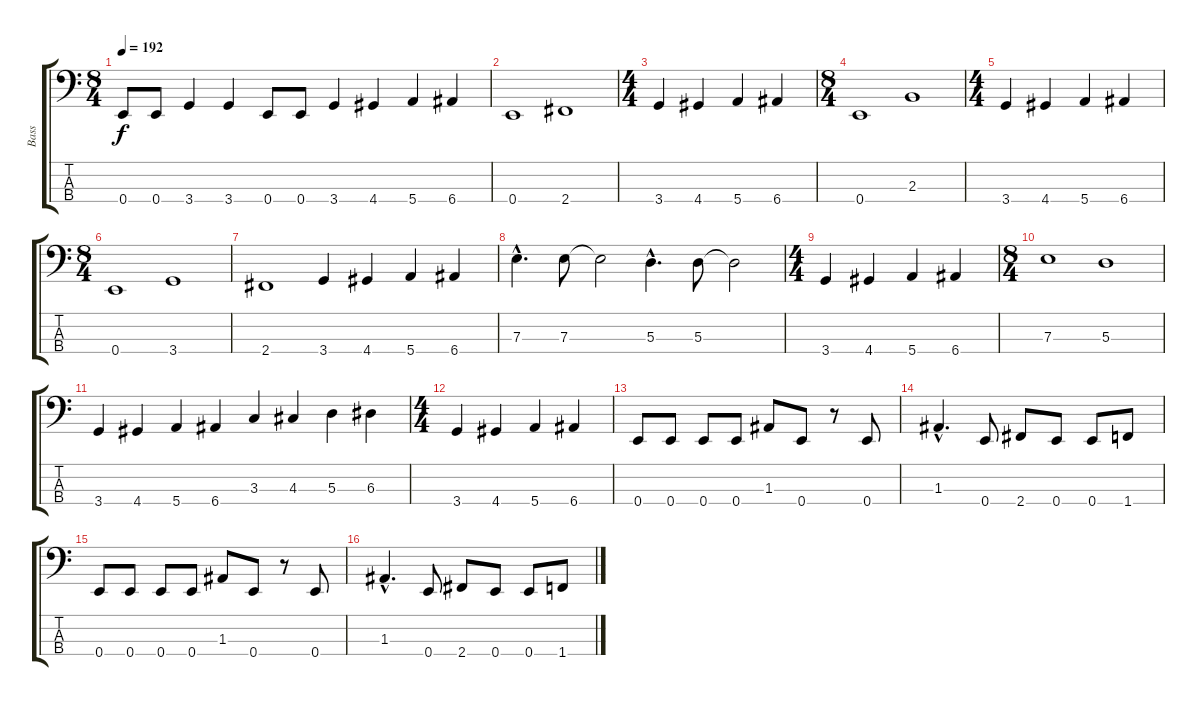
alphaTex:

\track ("Bass" "Bass") {instrument electricbasspick}
\staff {score tabs}
\tuning (G2 D2 A1 E1) {hide}
\ts (8 4)
\tempo 192
\clef f4
\ks c
0.4.8{dy f} 0.4.8 3.4.4 3.4.4 0.4.8 0.4.8 3.4.4 4.4.4 5.4.4 6.4.4 |
0.4.1 2.4.1 |
\ts (4 4)
3.4.4 4.4.4 5.4.4 6.4.4 |
\ts (8 4)
0.4.1 2.3.1 |
\ts (4 4)
3.4.4 4.4.4 5.4.4 6.4.4 |
\ts (8 4)
0.4.1 3.4.1 |
2.4.1 3.4.4 4.4.4 5.4.4 6.4.4 |
7.3{hac}.4{d} 7.3.8 7.3{t}.2 5.3{hac}.4{d} 5.3.8 5.3{t}.2 |
\ts (4 4)
3.4.4 4.4.4 5.4.4 6.4.4 |
\ts (8 4)
7.3.1 5.3.1 |
3.4.4 4.4.4 5.4.4 6.4.4 3.3.4 4.3.4 5.3.4 6.3.4 |
\ts (4 4)
3.4.4 4.4.4 5.4.4 6.4.4 |
0.4.8 0.4.8 0.4.8 0.4.8 1.3.8 0.4.8 r.8 0.4.8 |
1.3{hac}.4{d} 0.4.8 2.4.8 0.4.8 0.4.8 1.4.8 |
0.4.8 0.4.8 0.4.8 0.4.8 1.3.8 0.4.8 r.8 0.4.8 |
1.3{hac}.4{d} 0.4.8 2.4.8 0.4.8 0.4.8 1.4.8
